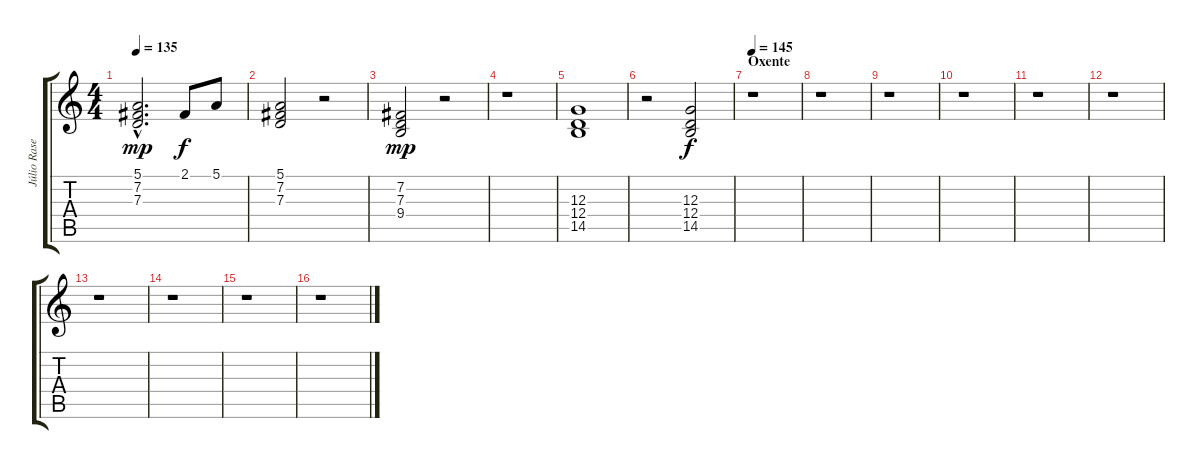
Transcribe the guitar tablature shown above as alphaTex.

\track ("Júlio Rasec" "Júlio Rase") {instrument trumpet}
\staff {score tabs}
\tuning (E4 B3 G3 D3 A2 E2) {hide}
\ts (4 4)
\tempo 135
\clef g2
\ks c
(5.1{hac} 7.2{hac} 7.3{hac}).2{d dy mp} 2.1.8{dy f} 5.1.8 |
(5.1 7.2 7.3).2 r.2 |
(7.2 7.3 9.4).2{dy mp} r.2 |
r.1 |
(12.3 12.4 14.5).1 |
r.2 (12.3 12.4 14.5).2{dy f} |
\section ("" "Oxente")
\tempo 145
r.1 |
r.1 |
r.1 |
r.1 |
r.1 |
r.1 |
r.1 |
r.1 |
r.1 |
r.1
